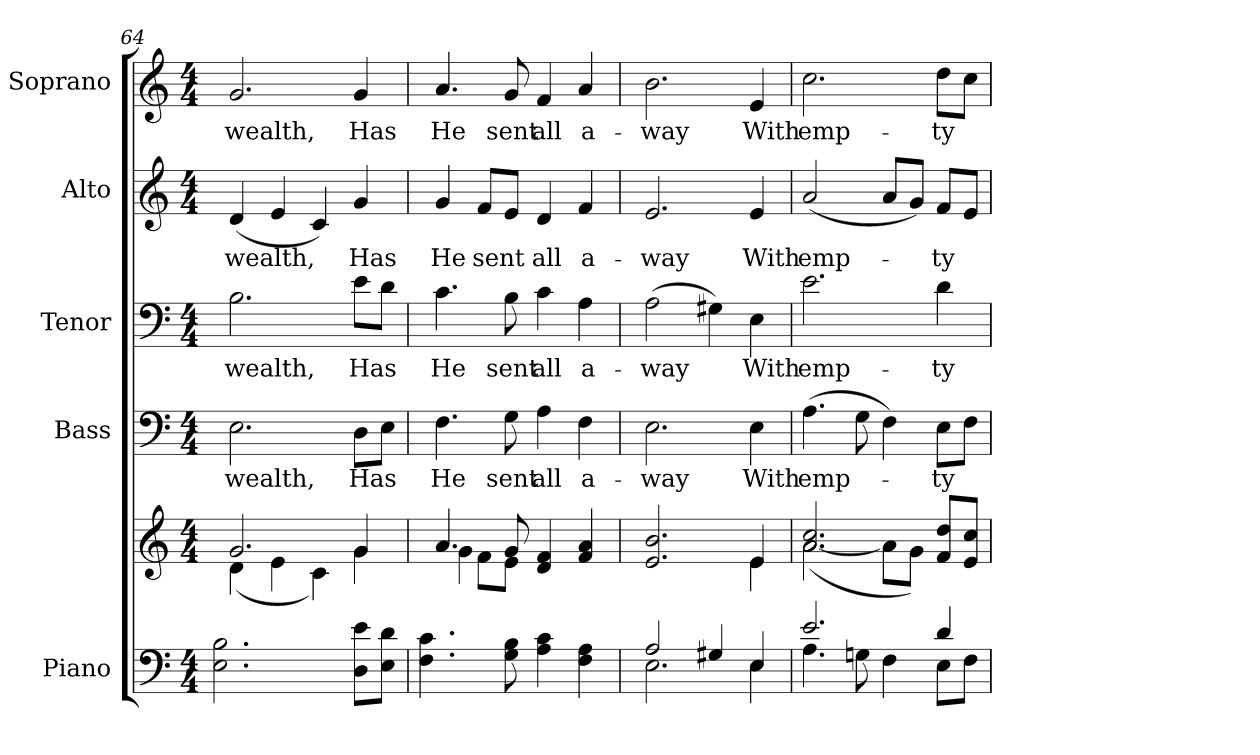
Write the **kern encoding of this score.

**kern	**kern	**kern	**text	**kern	**text	**kern	**text	**kern	**text
*part5	*part5	*part4	*part4	*part3	*part3	*part2	*part2	*part1	*part1
*staff6	*staff5	*staff4	*staff4	*staff3	*staff3	*staff2	*staff2	*staff1	*staff1
*I"Piano	*	*I"Bass	*	*I"Tenor	*	*I"Alto	*	*I"Soprano	*
*I'Pno.	*	*I'B.	*	*I'T.	*	*I'A.	*	*I'S.	*
!!LO:PB:g=z
*clefF4	*clefG2	*clefF4	*	*clefF4	*	*clefG2	*	*clefG2	*
*k[]	*k[]	*k[]	*	*k[]	*	*k[]	*	*k[]	*
*C:	*C:	*C:	*	*C:	*	*C:	*	*C:	*
*M4/4	*M4/4	*M4/4	*	*M4/4	*	*M4/4	*	*M4/4	*
=64	=64	=64	=64	=64	=64	=64	=64	=64	=64
*^	*^	*	*	*	*	*	*	*	*
!	!	!	!	!	!LO:LY:b:color=#000000	!	!	!	!	!	!
!	!	!	!	!	!	!	!LO:LY:b:color=#000000	!	!	!	!
!	!	!	!	!	!	!	!	!	!LO:LY:b:color=#000000	!	!
!	!	!	!	!	!	!	!	!	!	!	!LO:LY:b:color=#000000
2.Bi/yy	2.Ei\ 2.Bi	2.gi/	(4di\	2.Ei\	wealth,	2.Bi\	wealth,	(4di/	wealth,	2.gi/	wealth,
.	.	.	4ei\	.	.	.	.	4ei/	.	.	.
.	.	.	4ci\)	.	.	.	.	4ci/)	.	.	.
!	!	!	!	!	!LO:LY:b:color=#000000	!	!	!	!	!	!
!	!	!	!	!	!	!	!LO:LY:b:color=#000000	!	!	!	!
!	!	!	!	!	!	!	!	!	!LO:LY:b:color=#000000	!	!
!	!	!	!	!	!	!	!	!	!	!	!LO:LY:b:color=#000000
8ei/Lyy	8Di\ 8eiL	4gi/	4gi\	8Di\L	Has	8ei\L	Has	4gi/	Has	4gi/	Has
8di/Jyy	8Ei\ 8diJ	.	.	8Ei\J	.	8di\J	.	.	.	.	.
=65	=65	=65	=65	=65	=65	=65	=65	=65	=65	=65	=65
!	!	!	!	!	!LO:LY:b:color=#000000	!	!	!	!	!	!
!	!	!	!	!	!	!	!LO:LY:b:color=#000000	!	!	!	!
!	!	!	!	!	!	!	!	!	!LO:LY:b:color=#000000	!	!
!	!	!	!	!	!	!	!	!	!	!	!LO:LY:b:color=#000000
4.ci/yy	4.Fi\ 4.ci	4.ai/	4gi\	4.Fi\	He	4.ci\	He	4gi/	He	4.ai/	He
!	!	!	!	!	!	!	!	!	!LO:LY:b:color=#000000	!	!
.	.	.	8fi\L	.	.	.	.	8fi/L	sent	.	.
!	!	!	!	!	!LO:LY:b:color=#000000	!	!	!	!	!	!
!	!	!	!	!	!	!	!LO:LY:b:color=#000000	!	!	!	!
!	!	!	!	!	!	!	!	!	!	!	!LO:LY:b:color=#000000
8Bi/yy	8Gi\ 8Bi	8gi/	8ei\J	8Gi\	sent	8Bi\	sent	8ei/J	.	8gi/	sent
!	!	!	!	!	!LO:LY:b:color=#000000	!	!	!	!	!	!
!	!	!	!	!	!	!	!LO:LY:b:color=#000000	!	!	!	!
!	!	!	!	!	!	!	!	!	!LO:LY:b:color=#000000	!	!
!	!	!	!	!	!	!	!	!	!	!	!LO:LY:b:color=#000000
4ci/yy	4Ai\ 4ci	4di/ 4fi	4di\yy	4Ai\	all	4ci\	all	4di/	all	4fi/	all
!	!	!	!	!	!LO:LY:b:color=#000000	!	!	!	!	!	!
!	!	!	!	!	!	!	!LO:LY:b:color=#000000	!	!	!	!
!	!	!	!	!	!	!	!	!	!LO:LY:b:color=#000000	!	!
!	!	!	!	!	!	!	!	!	!	!	!LO:LY:b:color=#000000
4Ai/yy	4Fi\ 4Ai	4fi/ 4ai	4fi\yy	4Fi\	a-	4Ai\	a-	4fi/	a-	4ai/	a-
!!LO:PB:g=z
=66	=66	=66	=66	=66	=66	=66	=66	=66	=66	=66	=66
!	!	!	!	!	!LO:LY:b:color=#000000	!	!	!	!	!	!
!	!	!	!	!	!	!	!LO:LY:b:color=#000000	!	!	!	!
!	!	!	!	!	!	!	!	!	!LO:LY:b:color=#000000	!	!
!	!	!	!	!	!	!	!	!	!	!	!LO:LY:b:color=#000000
2Ai/	2.Ei\	2.ei/ 2.bi	2.ei\yy	2.Ei\	-way	(2Ai\	-way	2.ei/	-way	2.bi\	-way
4G#Xi/	.	.	.	.	.	4G#Xi\)	.	.	.	.	.
!	!	!	!	!	!LO:LY:b:color=#000000	!	!	!	!	!	!
!	!	!	!	!	!	!	!LO:LY:b:color=#000000	!	!	!	!
!	!	!	!	!	!	!	!	!	!LO:LY:b:color=#000000	!	!
!	!	!	!	!	!	!	!	!	!	!	!LO:LY:b:color=#000000
4Ei/	4Ei\	4ei/	4ei\	4Ei\	With	4Ei\	With	4ei/	With	4ei/	With
=67	=67	=67	=67	=67	=67	=67	=67	=67	=67	=67	=67
!	!	!	!	!	!LO:LY:b:color=#000000	!	!	!	!	!	!
!	!	!	!	!	!	!	!LO:LY:b:color=#000000	!	!	!	!
!	!	!	!	!	!	!	!	!	!LO:LY:b:color=#000000	!	!
!	!	!	!	!	!	!	!	!	!	!	!LO:LY:b:color=#000000
2.ei/	4.Ai\	2.ai/ 2.cci	([<2ai\	(4.Ai\	emp-	2.ei\	emp-	(2ai/	emp-	2.cci\	emp-
.	8Gni\	.	.	8Gi\	.	.	.	.	.	.	.
.	4Fi\	.	8ai\L]	4Fi\)	.	.	.	8ai/L	.	.	.
.	.	.	8gi\J)	.	.	.	.	8gi/J)	.	.	.
!	!	!	!	!	!LO:LY:b:color=#000000	!	!	!	!	!	!
!	!	!	!	!	!	!	!LO:LY:b:color=#000000	!	!	!	!
!	!	!	!	!	!	!	!	!	!LO:LY:b:color=#000000	!	!
!	!	!	!	!	!	!	!	!	!	!	!LO:LY:b:color=#000000
4di/	8Ei\L	8fi/ 8ddiL	8fi\Lyy	8Ei\L	-ty	4di\	-ty	8fi/L	-ty	8ddi\L	-ty
.	8Fi\J	8ei/ 8cciJ	8ei\Jyy	8Fi\J	.	.	.	8ei/J	.	8cci\J	.
*v	*v	*	*	*	*	*	*	*	*	*	*
*	*v	*v	*	*	*	*	*	*	*	*
=	=	=	=	=	=	=	=	=	=
*-	*-	*-	*-	*-	*-	*-	*-	*-	*-
